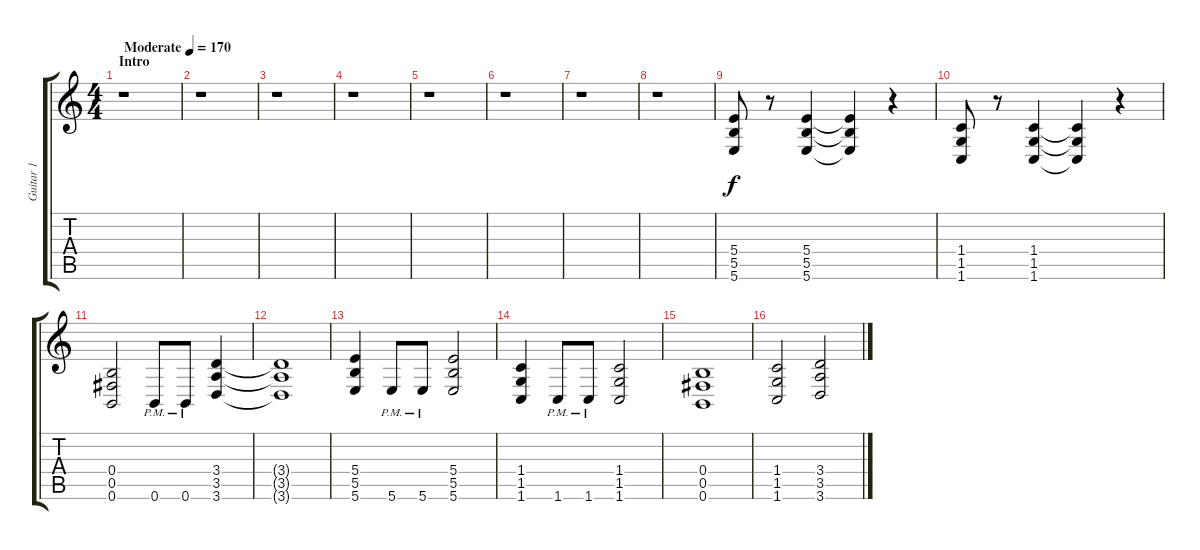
\track ("Guitar 1" "Guitar 1") {instrument overdrivenguitar}
\staff {score tabs}
\tuning (Db4 Ab3 E3 B2 Gb2 B1) {hide}
\ts (4 4)
\section ("" "Intro")
\tempo (170 "Moderate")
\clef g2
\ks c
r.1{dy f instrument overdrivenguitar} |
r.1 |
r.1 |
r.1 |
r.1 |
r.1 |
r.1 |
r.1 |
(5.4 5.5 5.6).8 r.8 (5.4 5.5 5.6).4 (5.4{t} 5.5{t} 5.6{t}).4 r.4 |
(1.4 1.5 1.6).8 r.8 (1.4 1.5 1.6).4 (1.4{t} 1.5{t} 1.6{t}).4 r.4 |
(0.4 0.5 0.6).2 0.6{pm}.8 0.6{pm}.8 (3.4 3.5 3.6).4 |
(3.4{t} 3.5{t} 3.6{t}).1 |
(5.4 5.5 5.6).4 5.6{pm}.8 5.6{pm}.8 (5.4 5.5 5.6).2 |
(1.4 1.5 1.6).4 1.6{pm}.8 1.6{pm}.8 (1.4 1.5 1.6).2 |
(0.4 0.5 0.6).1 |
(1.4 1.5 1.6).2 (3.4 3.5 3.6).2
